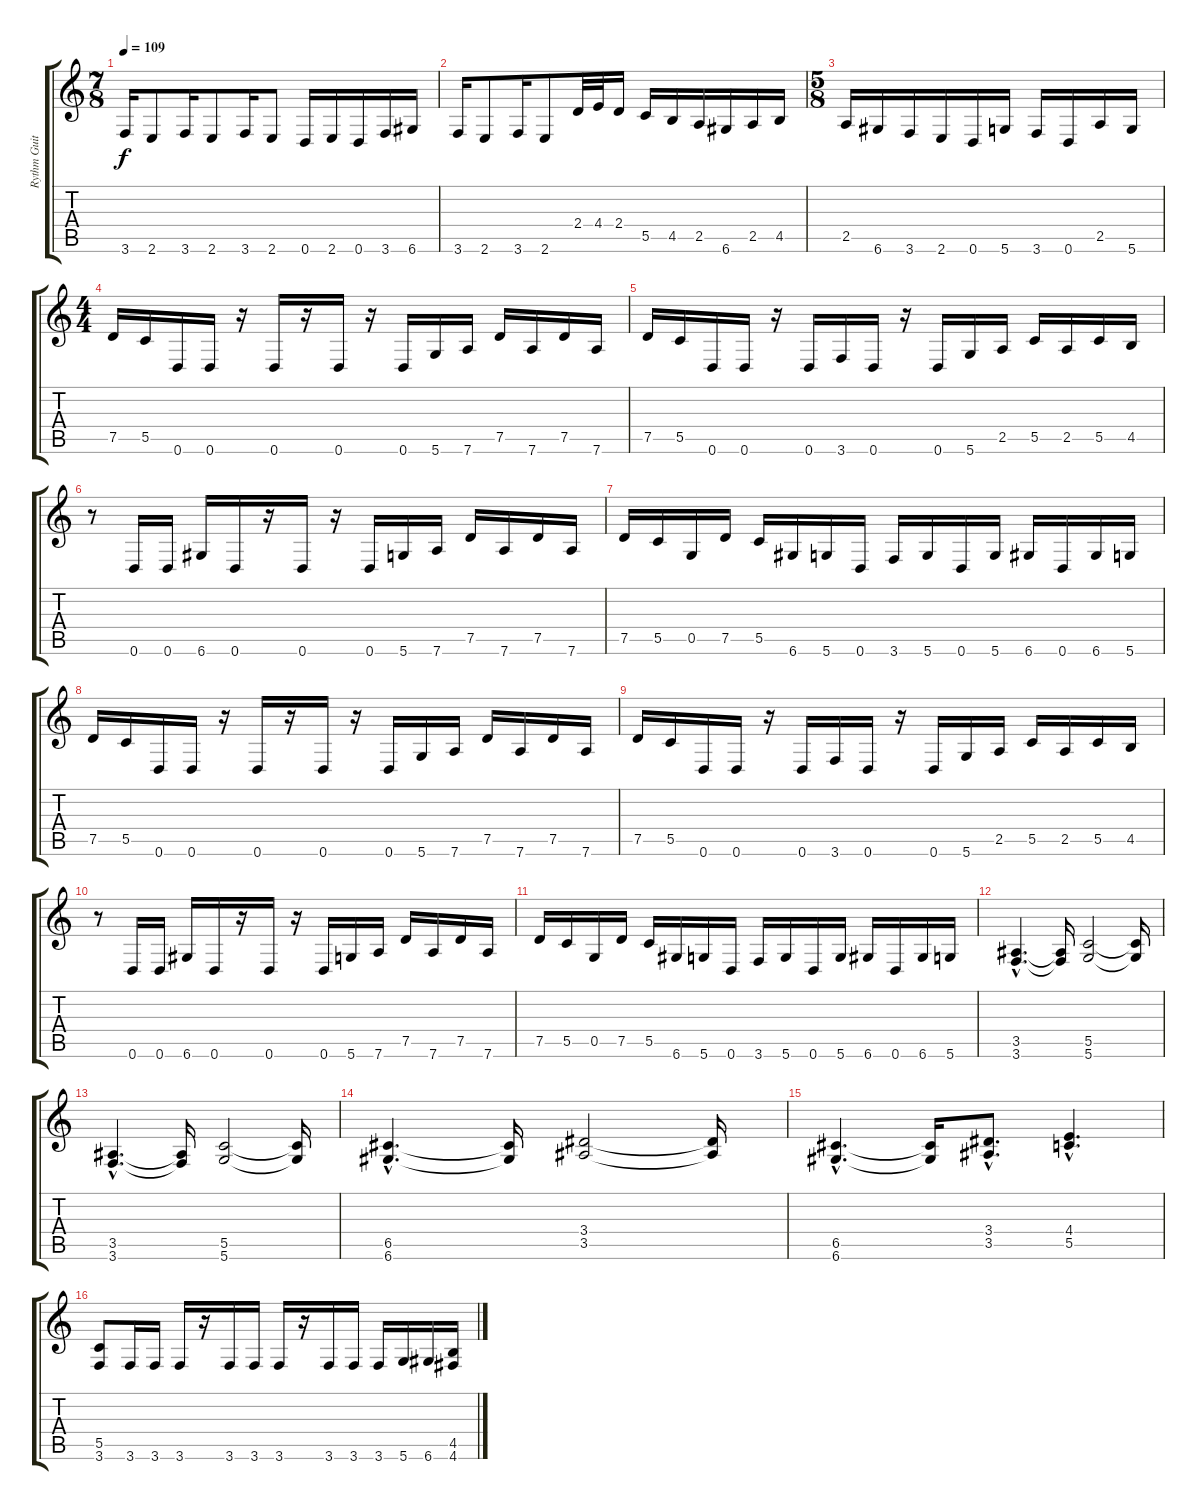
\track ("Rythm Guitar" "Rythm Guit") {instrument distortionguitar}
\staff {score tabs}
\tuning (D4 A3 F3 C3 G2 D2) {hide}
\ts (7 8)
\tempo 109
\clef g2
\ks c
3.6.16{dy f} 2.6.8 3.6.16 2.6.8 3.6.16 2.6.8 0.6.16 2.6.16 0.6.16 3.6.16 6.6.16 |
3.6.16 2.6.8 3.6.16 2.6.8 2.4.32 4.4.32 2.4.16 5.5.16 4.5.16 2.5.16 6.6.16 2.5.16 4.5.16 |
\ts (5 8)
2.5.16 6.6.16 3.6.16 2.6.16 0.6.16 5.6.16 3.6.16 0.6.16 2.5.16 5.6.16 |
\ts (4 4)
7.5.16 5.5.16 0.6.16 0.6.16 r.16 0.6.16 r.16 0.6.16 r.16 0.6.16 5.6.16 7.6.16 7.5.16 7.6.16 7.5.16 7.6.16 |
7.5.16 5.5.16 0.6.16 0.6.16 r.16 0.6.16 3.6.16 0.6.16 r.16 0.6.16 5.6.16 2.5.16 5.5.16 2.5.16 5.5.16 4.5.16 |
r.8 0.6.16 0.6.16 6.6.16 0.6.16 r.16 0.6.16 r.16 0.6.16 5.6.16 7.6.16 7.5.16 7.6.16 7.5.16 7.6.16 |
7.5.16 5.5.16 0.5.16 7.5.16 5.5.16 6.6.16 5.6.16 0.6.16 3.6.16 5.6.16 0.6.16 5.6.16 6.6.16 0.6.16 6.6.16 5.6.16 |
7.5.16 5.5.16 0.6.16 0.6.16 r.16 0.6.16 r.16 0.6.16 r.16 0.6.16 5.6.16 7.6.16 7.5.16 7.6.16 7.5.16 7.6.16 |
7.5.16 5.5.16 0.6.16 0.6.16 r.16 0.6.16 3.6.16 0.6.16 r.16 0.6.16 5.6.16 2.5.16 5.5.16 2.5.16 5.5.16 4.5.16 |
r.8 0.6.16 0.6.16 6.6.16 0.6.16 r.16 0.6.16 r.16 0.6.16 5.6.16 7.6.16 7.5.16 7.6.16 7.5.16 7.6.16 |
7.5.16 5.5.16 0.5.16 7.5.16 5.5.16 6.6.16 5.6.16 0.6.16 3.6.16 5.6.16 0.6.16 5.6.16 6.6.16 0.6.16 6.6.16 5.6.16 |
(3.5{hac} 3.6{hac}).4{d} (3.5{t} 3.6{t}).16 (5.5 5.6).2 (5.5{t} 5.6{t}).16 |
(3.5{hac} 3.6{hac}).4{d} (3.5{t} 3.6{t}).16 (5.5 5.6).2 (5.5{t} 5.6{t}).16 |
(6.5{hac} 6.6{hac}).4{d} (6.5{t} 6.6{t}).16 (3.4 3.5).2 (3.4{t} 3.5{t}).16 |
(6.5{hac} 6.6{hac}).4{d} (6.5{t} 6.6{t}).16 (3.4{hac} 3.5{hac}).8{d} (4.4{hac} 5.5{hac}).4{d} |
(5.5 3.6).8 3.6.16 3.6.16 3.6.16 r.16 3.6.16 3.6.16 3.6.16 r.16 3.6.16 3.6.16 3.6.16 5.6.16 6.6.16 (4.5 4.6).16
